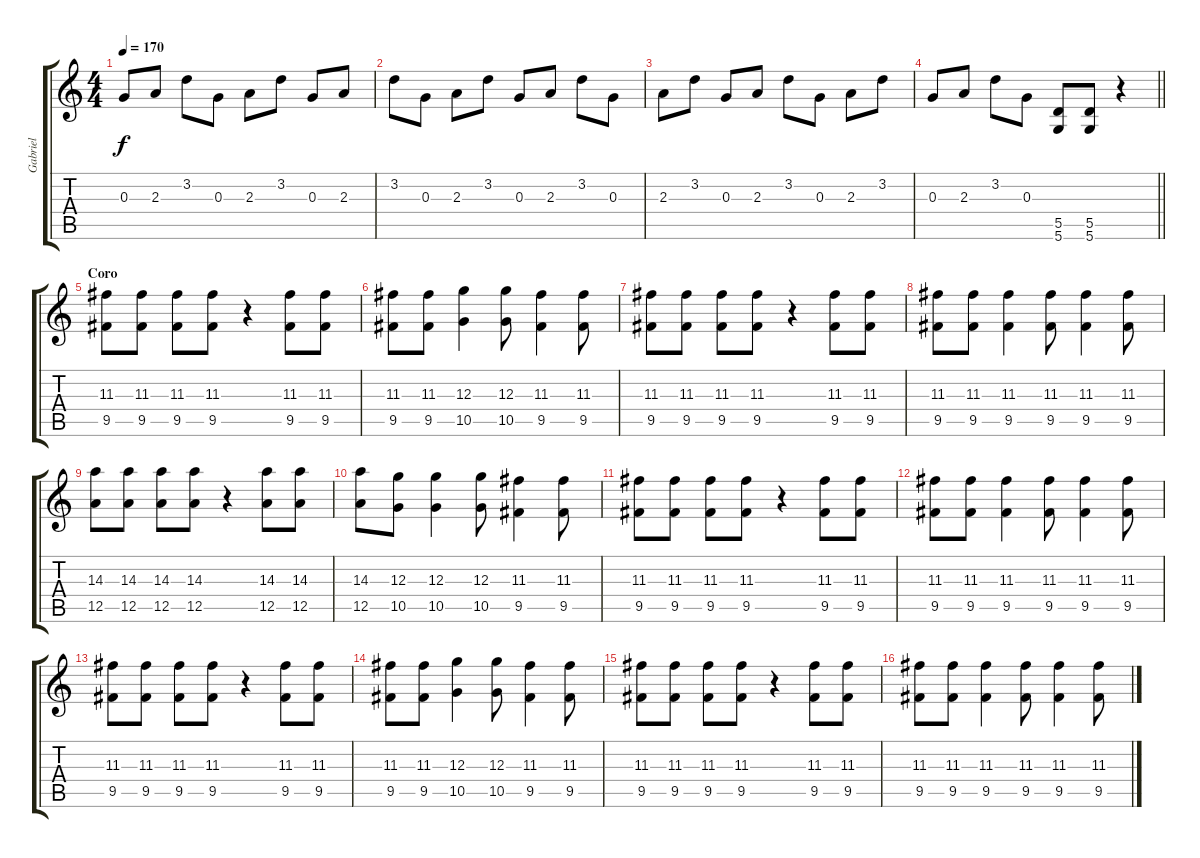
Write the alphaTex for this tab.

\track ("Gabriel" "Gabriel") {instrument acousticguitarsteel}
\staff {score tabs}
\tuning (E4 B3 G3 D3 A2 D2) {hide}
\ts (4 4)
\tempo 170
\clef g2
\ks c
0.3.8{dy f} 2.3.8 3.2.8 0.3.8 2.3.8 3.2.8 0.3.8 2.3.8 |
3.2.8 0.3.8 2.3.8 3.2.8 0.3.8 2.3.8 3.2.8 0.3.8 |
2.3.8 3.2.8 0.3.8 2.3.8 3.2.8 0.3.8 2.3.8 3.2.8 |
\barLineRight lightlight
0.3.8 2.3.8 3.2.8 0.3.8 (5.5 5.6).8 (5.5 5.6).8 r.4 |
\section ("" "Coro")
(11.3 9.5).8 (11.3 9.5).8 (11.3 9.5).8 (11.3 9.5).8 r.4 (11.3 9.5).8 (11.3 9.5).8 |
(11.3 9.5).8 (11.3 9.5).8 (12.3 10.5).4 (12.3 10.5).8 (11.3 9.5).4 (11.3 9.5).8 |
(11.3 9.5).8 (11.3 9.5).8 (11.3 9.5).8 (11.3 9.5).8 r.4 (11.3 9.5).8 (11.3 9.5).8 |
(11.3 9.5).8 (11.3 9.5).8 (11.3 9.5).4 (11.3 9.5).8 (11.3 9.5).4 (11.3 9.5).8 |
(14.3 12.5).8 (14.3 12.5).8 (14.3 12.5).8 (14.3 12.5).8 r.4 (14.3 12.5).8 (14.3 12.5).8 |
(14.3 12.5).8 (12.3 10.5).8 (12.3 10.5).4 (12.3 10.5).8 (11.3 9.5).4 (11.3 9.5).8 |
(11.3 9.5).8 (11.3 9.5).8 (11.3 9.5).8 (11.3 9.5).8 r.4 (11.3 9.5).8 (11.3 9.5).8 |
(11.3 9.5).8 (11.3 9.5).8 (11.3 9.5).4 (11.3 9.5).8 (11.3 9.5).4 (11.3 9.5).8 |
(11.3 9.5).8 (11.3 9.5).8 (11.3 9.5).8 (11.3 9.5).8 r.4 (11.3 9.5).8 (11.3 9.5).8 |
(11.3 9.5).8 (11.3 9.5).8 (12.3 10.5).4 (12.3 10.5).8 (11.3 9.5).4 (11.3 9.5).8 |
(11.3 9.5).8 (11.3 9.5).8 (11.3 9.5).8 (11.3 9.5).8 r.4 (11.3 9.5).8 (11.3 9.5).8 |
(11.3 9.5).8 (11.3 9.5).8 (11.3 9.5).4 (11.3 9.5).8 (11.3 9.5).4 (11.3 9.5).8
